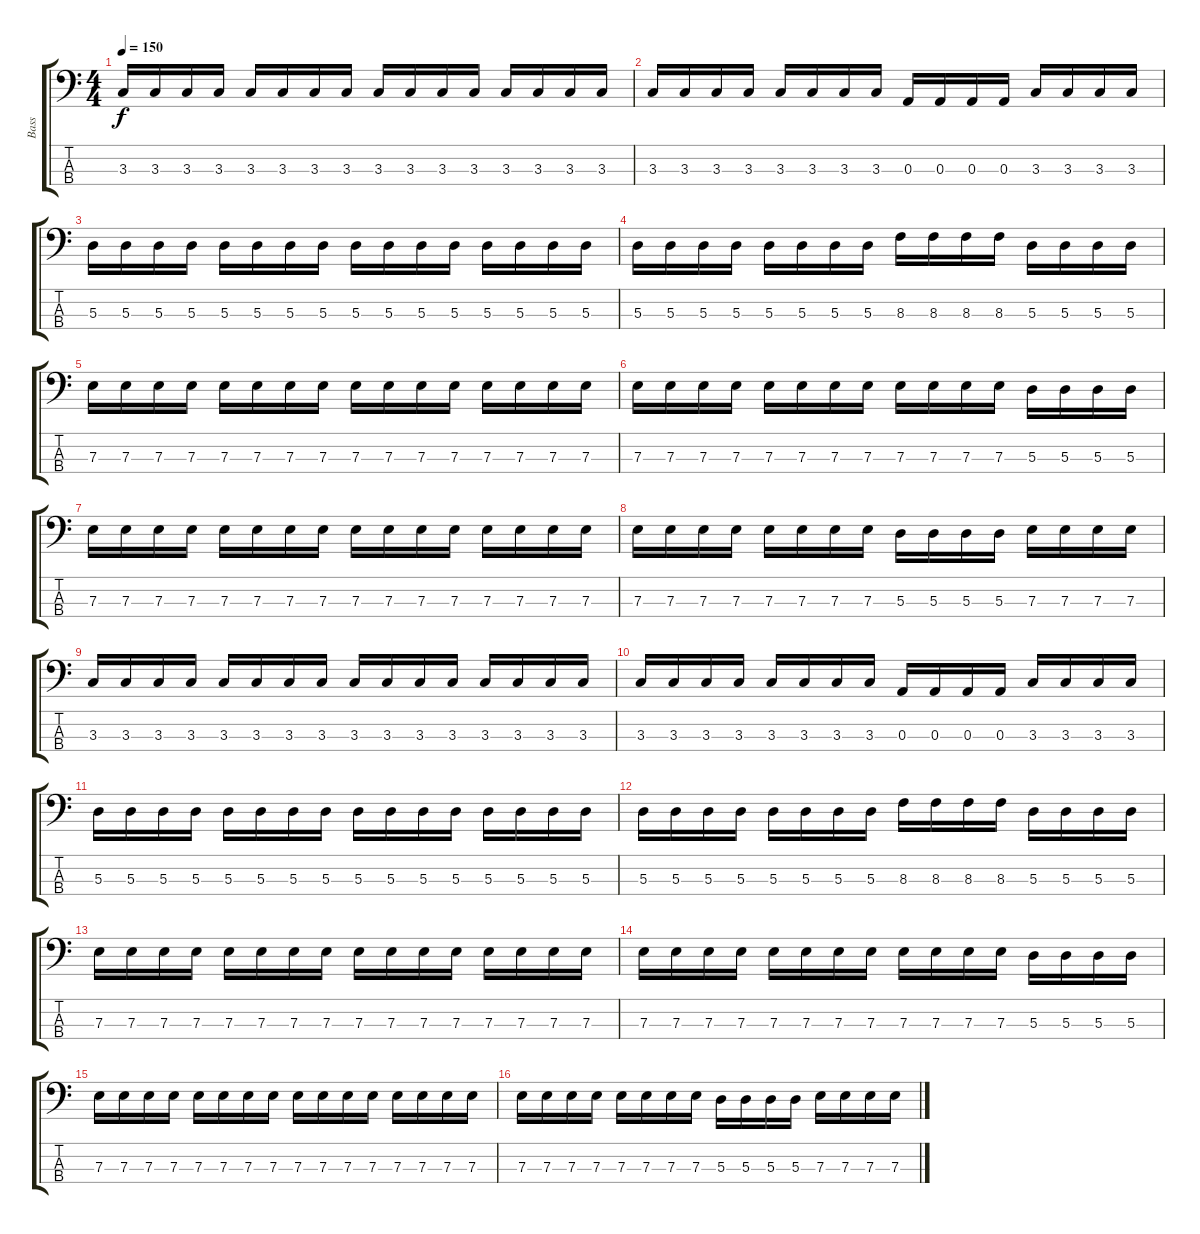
\track ("Bass" "Bass") {instrument electricbasspick}
\staff {score tabs}
\tuning (G2 D2 A1 E1) {hide}
\ts (4 4)
\tempo 150
\clef f4
\ks c
3.3.16{dy f} 3.3.16 3.3.16 3.3.16 3.3.16 3.3.16 3.3.16 3.3.16 3.3.16 3.3.16 3.3.16 3.3.16 3.3.16 3.3.16 3.3.16 3.3.16 |
3.3.16 3.3.16 3.3.16 3.3.16 3.3.16 3.3.16 3.3.16 3.3.16 0.3.16 0.3.16 0.3.16 0.3.16 3.3.16 3.3.16 3.3.16 3.3.16 |
5.3.16 5.3.16 5.3.16 5.3.16 5.3.16 5.3.16 5.3.16 5.3.16 5.3.16 5.3.16 5.3.16 5.3.16 5.3.16 5.3.16 5.3.16 5.3.16 |
5.3.16 5.3.16 5.3.16 5.3.16 5.3.16 5.3.16 5.3.16 5.3.16 8.3.16 8.3.16 8.3.16 8.3.16 5.3.16 5.3.16 5.3.16 5.3.16 |
7.3.16 7.3.16 7.3.16 7.3.16 7.3.16 7.3.16 7.3.16 7.3.16 7.3.16 7.3.16 7.3.16 7.3.16 7.3.16 7.3.16 7.3.16 7.3.16 |
7.3.16 7.3.16 7.3.16 7.3.16 7.3.16 7.3.16 7.3.16 7.3.16 7.3.16 7.3.16 7.3.16 7.3.16 5.3.16 5.3.16 5.3.16 5.3.16 |
7.3.16 7.3.16 7.3.16 7.3.16 7.3.16 7.3.16 7.3.16 7.3.16 7.3.16 7.3.16 7.3.16 7.3.16 7.3.16 7.3.16 7.3.16 7.3.16 |
7.3.16 7.3.16 7.3.16 7.3.16 7.3.16 7.3.16 7.3.16 7.3.16 5.3.16 5.3.16 5.3.16 5.3.16 7.3.16 7.3.16 7.3.16 7.3.16 |
3.3.16 3.3.16 3.3.16 3.3.16 3.3.16 3.3.16 3.3.16 3.3.16 3.3.16 3.3.16 3.3.16 3.3.16 3.3.16 3.3.16 3.3.16 3.3.16 |
3.3.16 3.3.16 3.3.16 3.3.16 3.3.16 3.3.16 3.3.16 3.3.16 0.3.16 0.3.16 0.3.16 0.3.16 3.3.16 3.3.16 3.3.16 3.3.16 |
5.3.16 5.3.16 5.3.16 5.3.16 5.3.16 5.3.16 5.3.16 5.3.16 5.3.16 5.3.16 5.3.16 5.3.16 5.3.16 5.3.16 5.3.16 5.3.16 |
5.3.16 5.3.16 5.3.16 5.3.16 5.3.16 5.3.16 5.3.16 5.3.16 8.3.16 8.3.16 8.3.16 8.3.16 5.3.16 5.3.16 5.3.16 5.3.16 |
7.3.16 7.3.16 7.3.16 7.3.16 7.3.16 7.3.16 7.3.16 7.3.16 7.3.16 7.3.16 7.3.16 7.3.16 7.3.16 7.3.16 7.3.16 7.3.16 |
7.3.16 7.3.16 7.3.16 7.3.16 7.3.16 7.3.16 7.3.16 7.3.16 7.3.16 7.3.16 7.3.16 7.3.16 5.3.16 5.3.16 5.3.16 5.3.16 |
7.3.16 7.3.16 7.3.16 7.3.16 7.3.16 7.3.16 7.3.16 7.3.16 7.3.16 7.3.16 7.3.16 7.3.16 7.3.16 7.3.16 7.3.16 7.3.16 |
7.3.16 7.3.16 7.3.16 7.3.16 7.3.16 7.3.16 7.3.16 7.3.16 5.3.16 5.3.16 5.3.16 5.3.16 7.3.16 7.3.16 7.3.16 7.3.16
